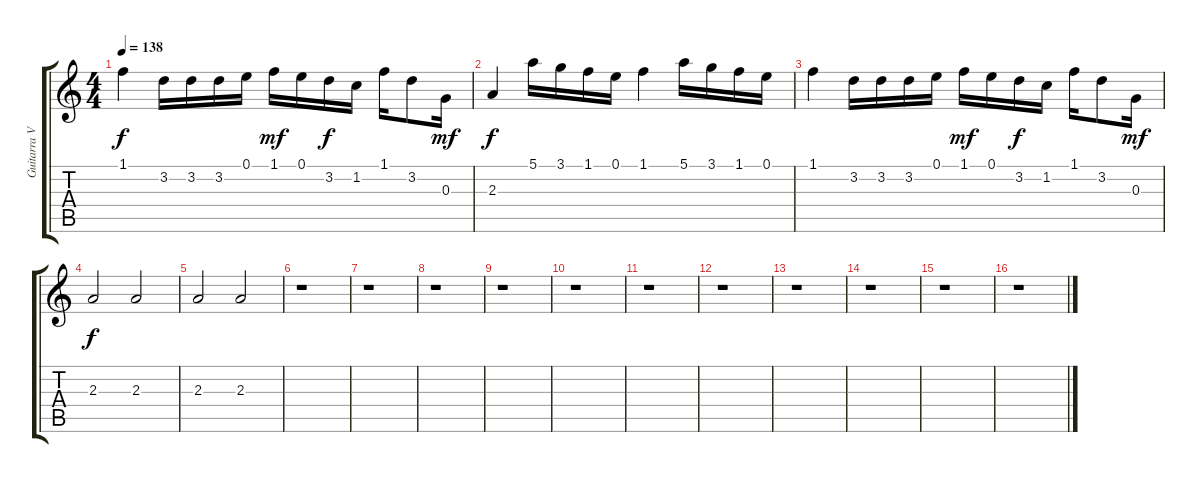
\track ("Guitarra VIII (Dist. Solo)" "Guitarra V") {instrument distortionguitar}
\staff {score tabs}
\tuning (E4 B3 G3 D3 A2 E2) {hide}
\ts (4 4)
\tempo 138
\clef g2
\ks c
1.1.4{dy f} 3.2.16 3.2.16 3.2.16 0.1.16 1.1.16{dy mf} 0.1.16 3.2.16{dy f} 1.2.16 1.1.16 3.2.8 0.3.16{dy mf} |
2.3.4{dy f} 5.1.16 3.1.16 1.1.16 0.1.16 1.1.4 5.1.16 3.1.16 1.1.16 0.1.16 |
1.1.4 3.2.16 3.2.16 3.2.16 0.1.16 1.1.16{dy mf} 0.1.16 3.2.16{dy f} 1.2.16 1.1.16 3.2.8 0.3.16{dy mf} |
2.3.2{dy f} 2.3.2 |
2.3.2 2.3.2 |
r.1 |
r.1 |
r.1 |
r.1 |
r.1 |
r.1 |
r.1 |
r.1 |
r.1 |
r.1 |
r.1
